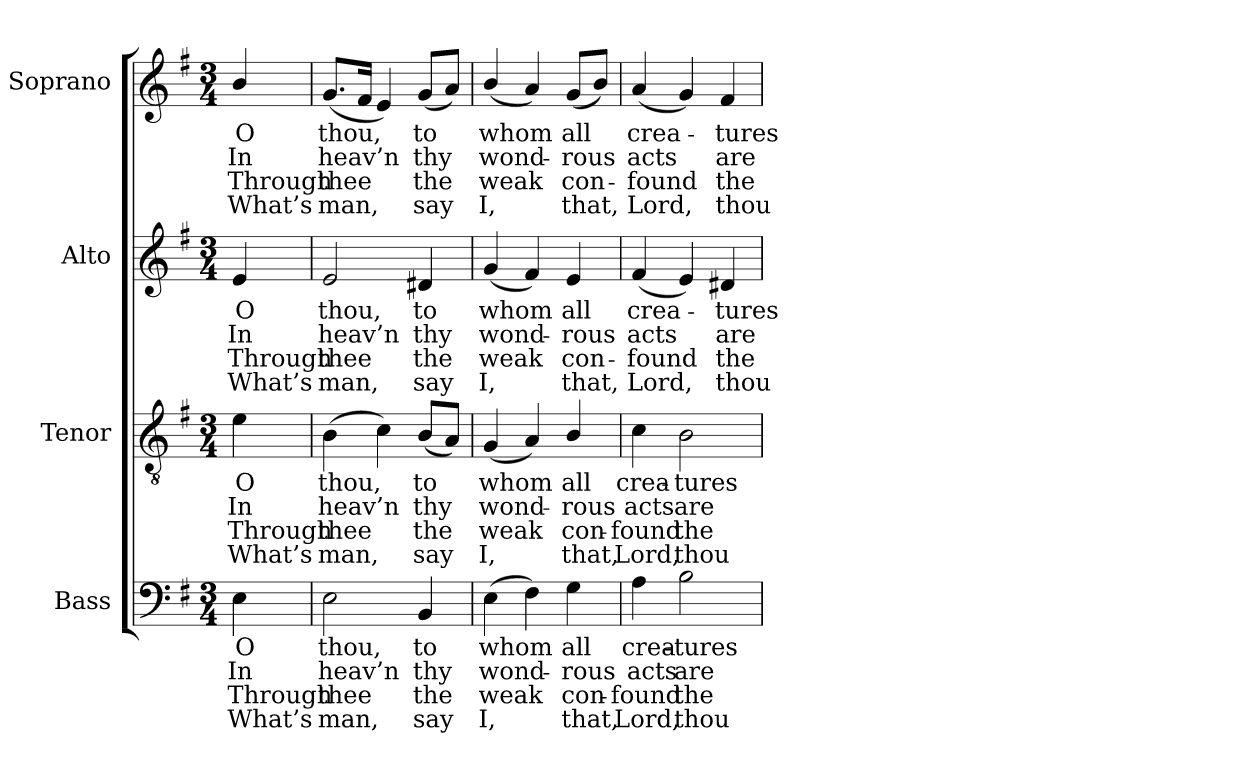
**kern	**text	**text	**text	**text	**kern	**text	**text	**text	**text	**kern	**text	**text	**text	**text	**kern	**text	**text	**text	**text
*part4	*part4	*part4	*part4	*part4	*part3	*part3	*part3	*part3	*part3	*part2	*part2	*part2	*part2	*part2	*part1	*part1	*part1	*part1	*part1
*staff4	*staff4	*staff4	*staff4	*staff4	*staff3	*staff3	*staff3	*staff3	*staff3	*staff2	*staff2	*staff2	*staff2	*staff2	*staff1	*staff1	*staff1	*staff1	*staff1
*I"Bass	*	*	*	*	*I"Tenor	*	*	*	*	*I"Alto	*	*	*	*	*I"Soprano	*	*	*	*
*I'B.	*	*	*	*	*I'T.	*	*	*	*	*I'A.	*	*	*	*	*I'S.	*	*	*	*
!!LO:PB:g=z
*clefF4	*	*	*	*	*clefGv2	*	*	*	*	*clefG2	*	*	*	*	*clefG2	*	*	*	*
*	*	*	*	*	*ITrd7c12	*	*	*	*	*	*	*	*	*	*	*	*	*	*
*k[f#]	*	*	*	*	*k[f#]	*	*	*	*	*k[f#]	*	*	*	*	*k[f#]	*	*	*	*
*e:	*	*	*	*	*e:	*	*	*	*	*e:	*	*	*	*	*e:	*	*	*	*
*M3/4	*	*	*	*	*M3/4	*	*	*	*	*M3/4	*	*	*	*	*M3/4	*	*	*	*
=	=	=	=	=	=	=	=	=	=	=	=	=	=	=	=	=	=	=	=
!	!LO:LY:b:color=#000000	!LO:LY:b:color=#000000	!LO:LY:b:color=#000000	!LO:LY:b:color=#000000	!	!	!	!	!	!	!	!	!	!	!	!	!	!	!
!	!	!	!	!	!	!LO:LY:b:color=#000000	!LO:LY:b:color=#000000	!LO:LY:b:color=#000000	!LO:LY:b:color=#000000	!	!	!	!	!	!	!	!	!	!
!	!	!	!	!	!	!	!	!	!	!	!LO:LY:b:color=#000000	!LO:LY:b:color=#000000	!LO:LY:b:color=#000000	!LO:LY:b:color=#000000	!	!	!	!	!
!	!	!	!	!	!	!	!	!	!	!	!	!	!	!	!	!LO:LY:b:color=#000000	!LO:LY:b:color=#000000	!LO:LY:b:color=#000000	!LO:LY:b:color=#000000
4Ei\	O	In	Through	What’s	4Ei\	O	In	Through	What’s	4ei/	O	In	Through	What’s	4bi/	O	In	Through	What’s
=1	=1	=1	=1	=1	=1	=1	=1	=1	=1	=1	=1	=1	=1	=1	=1	=1	=1	=1	=1
!	!LO:LY:b:color=#000000	!LO:LY:b:color=#000000	!LO:LY:b:color=#000000	!LO:LY:b:color=#000000	!	!	!	!	!	!	!	!	!	!	!	!	!	!	!
!	!	!	!	!	!	!LO:LY:b:color=#000000	!LO:LY:b:color=#000000	!LO:LY:b:color=#000000	!LO:LY:b:color=#000000	!	!	!	!	!	!	!	!	!	!
!	!	!	!	!	!	!	!	!	!	!	!LO:LY:b:color=#000000	!LO:LY:b:color=#000000	!LO:LY:b:color=#000000	!LO:LY:b:color=#000000	!	!	!	!	!
!	!	!	!	!	!	!	!	!	!	!	!	!	!	!	!	!LO:LY:b:color=#000000	!LO:LY:b:color=#000000	!LO:LY:b:color=#000000	!LO:LY:b:color=#000000
2Ei\	thou,	heav’n	thee	man,	(4BBi\	thou,	heav’n	thee	man,	2ei/	thou,	heav’n	thee	man,	(8.gi/L	thou,	heav’n	thee	man,
.	.	.	.	.	.	.	.	.	.	.	.	.	.	.	16f#i/Jk	.	.	.	.
.	.	.	.	.	4Ci\)	.	.	.	.	.	.	.	.	.	4ei/)	.	.	.	.
!	!LO:LY:b:color=#000000	!LO:LY:b:color=#000000	!LO:LY:b:color=#000000	!LO:LY:b:color=#000000	!	!	!	!	!	!	!	!	!	!	!	!	!	!	!
!	!	!	!	!	!	!LO:LY:b:color=#000000	!LO:LY:b:color=#000000	!LO:LY:b:color=#000000	!LO:LY:b:color=#000000	!	!	!	!	!	!	!	!	!	!
!	!	!	!	!	!	!	!	!	!	!	!LO:LY:b:color=#000000	!LO:LY:b:color=#000000	!LO:LY:b:color=#000000	!LO:LY:b:color=#000000	!	!	!	!	!
!	!	!	!	!	!	!	!	!	!	!	!	!	!	!	!	!LO:LY:b:color=#000000	!LO:LY:b:color=#000000	!LO:LY:b:color=#000000	!LO:LY:b:color=#000000
4BBi/	to	thy	the	say	(8BBi/L	to	thy	the	say	4d#Xi/	to	thy	the	say	(8gi/L	to	thy	the	say
.	.	.	.	.	8AAi/J)	.	.	.	.	.	.	.	.	.	8ai/J)	.	.	.	.
=2	=2	=2	=2	=2	=2	=2	=2	=2	=2	=2	=2	=2	=2	=2	=2	=2	=2	=2	=2
!	!LO:LY:b:color=#000000	!LO:LY:b:color=#000000	!LO:LY:b:color=#000000	!LO:LY:b:color=#000000	!	!	!	!	!	!	!	!	!	!	!	!	!	!	!
!	!	!	!	!	!	!LO:LY:b:color=#000000	!LO:LY:b:color=#000000	!LO:LY:b:color=#000000	!LO:LY:b:color=#000000	!	!	!	!	!	!	!	!	!	!
!	!	!	!	!	!	!	!	!	!	!	!LO:LY:b:color=#000000	!LO:LY:b:color=#000000	!LO:LY:b:color=#000000	!LO:LY:b:color=#000000	!	!	!	!	!
!	!	!	!	!	!	!	!	!	!	!	!	!	!	!	!	!LO:LY:b:color=#000000	!LO:LY:b:color=#000000	!LO:LY:b:color=#000000	!LO:LY:b:color=#000000
(4Ei\	whom	wond-	weak	I,	(4GGi/	whom	wond-	weak	I,	(4gi/	whom	wond-	weak	I,	(4bi/	whom	wond-	weak	I,
4F#i\)	.	.	.	.	4AAi/)	.	.	.	.	4f#i/)	.	.	.	.	4ai/)	.	.	.	.
!	!LO:LY:b:color=#000000	!LO:LY:b:color=#000000	!LO:LY:b:color=#000000	!LO:LY:b:color=#000000	!	!	!	!	!	!	!	!	!	!	!	!	!	!	!
!	!	!	!	!	!	!LO:LY:b:color=#000000	!LO:LY:b:color=#000000	!LO:LY:b:color=#000000	!LO:LY:b:color=#000000	!	!	!	!	!	!	!	!	!	!
!	!	!	!	!	!	!	!	!	!	!	!LO:LY:b:color=#000000	!LO:LY:b:color=#000000	!LO:LY:b:color=#000000	!LO:LY:b:color=#000000	!	!	!	!	!
!	!	!	!	!	!	!	!	!	!	!	!	!	!	!	!	!LO:LY:b:color=#000000	!LO:LY:b:color=#000000	!LO:LY:b:color=#000000	!LO:LY:b:color=#000000
4Gi\	all	-rous	con-	-that,	4BBi/	all	-rous	con-	-that,	4ei/	all	-rous	con-	-that,	(8gi/L	all	-rous	con-	-that,
.	.	.	.	.	.	.	.	.	.	.	.	.	.	.	8bi/J)	.	.	.	.
=3	=3	=3	=3	=3	=3	=3	=3	=3	=3	=3	=3	=3	=3	=3	=3	=3	=3	=3	=3
!	!LO:LY:b:color=#000000	!LO:LY:b:color=#000000	!LO:LY:b:color=#000000	!LO:LY:b:color=#000000	!	!	!	!	!	!	!	!	!	!	!	!	!	!	!
!	!	!	!	!	!	!LO:LY:b:color=#000000	!LO:LY:b:color=#000000	!LO:LY:b:color=#000000	!LO:LY:b:color=#000000	!	!	!	!	!	!	!	!	!	!
!	!	!	!	!	!	!	!	!	!	!	!LO:LY:b:color=#000000	!LO:LY:b:color=#000000	!LO:LY:b:color=#000000	!LO:LY:b:color=#000000	!	!	!	!	!
!	!	!	!	!	!	!	!	!	!	!	!	!	!	!	!	!LO:LY:b:color=#000000	!LO:LY:b:color=#000000	!LO:LY:b:color=#000000	!LO:LY:b:color=#000000
4Ai\	crea-	acts	found	Lord,	4Ci\	crea-	acts	found	Lord,	(4f#i/	crea-	acts	found	Lord,	(4ai/	crea-	acts	found	Lord,
!	!LO:LY:b:color=#000000	!LO:LY:b:color=#000000	!LO:LY:b:color=#000000	!LO:LY:b:color=#000000	!	!	!	!	!	!	!	!	!	!	!	!	!	!	!
!	!	!	!	!	!	!LO:LY:b:color=#000000	!LO:LY:b:color=#000000	!LO:LY:b:color=#000000	!LO:LY:b:color=#000000	!	!	!	!	!	!	!	!	!	!
2Bi\	-tures	are	the	thou	2BBi\	-tures	are	the	thou	4ei/)	.	.	.	.	4gi/)	.	.	.	.
!	!	!	!	!	!	!	!	!	!	!	!LO:LY:b:color=#000000	!LO:LY:b:color=#000000	!LO:LY:b:color=#000000	!LO:LY:b:color=#000000	!	!	!	!	!
!	!	!	!	!	!	!	!	!	!	!	!	!	!	!	!	!LO:LY:b:color=#000000	!LO:LY:b:color=#000000	!LO:LY:b:color=#000000	!LO:LY:b:color=#000000
.	.	.	.	.	.	.	.	.	.	4d#Xi/	-tures	are	the	thou	4f#i/	-tures	are	the	thou
=	=	=	=	=	=	=	=	=	=	=	=	=	=	=	=	=	=	=	=
*-	*-	*-	*-	*-	*-	*-	*-	*-	*-	*-	*-	*-	*-	*-	*-	*-	*-	*-	*-
